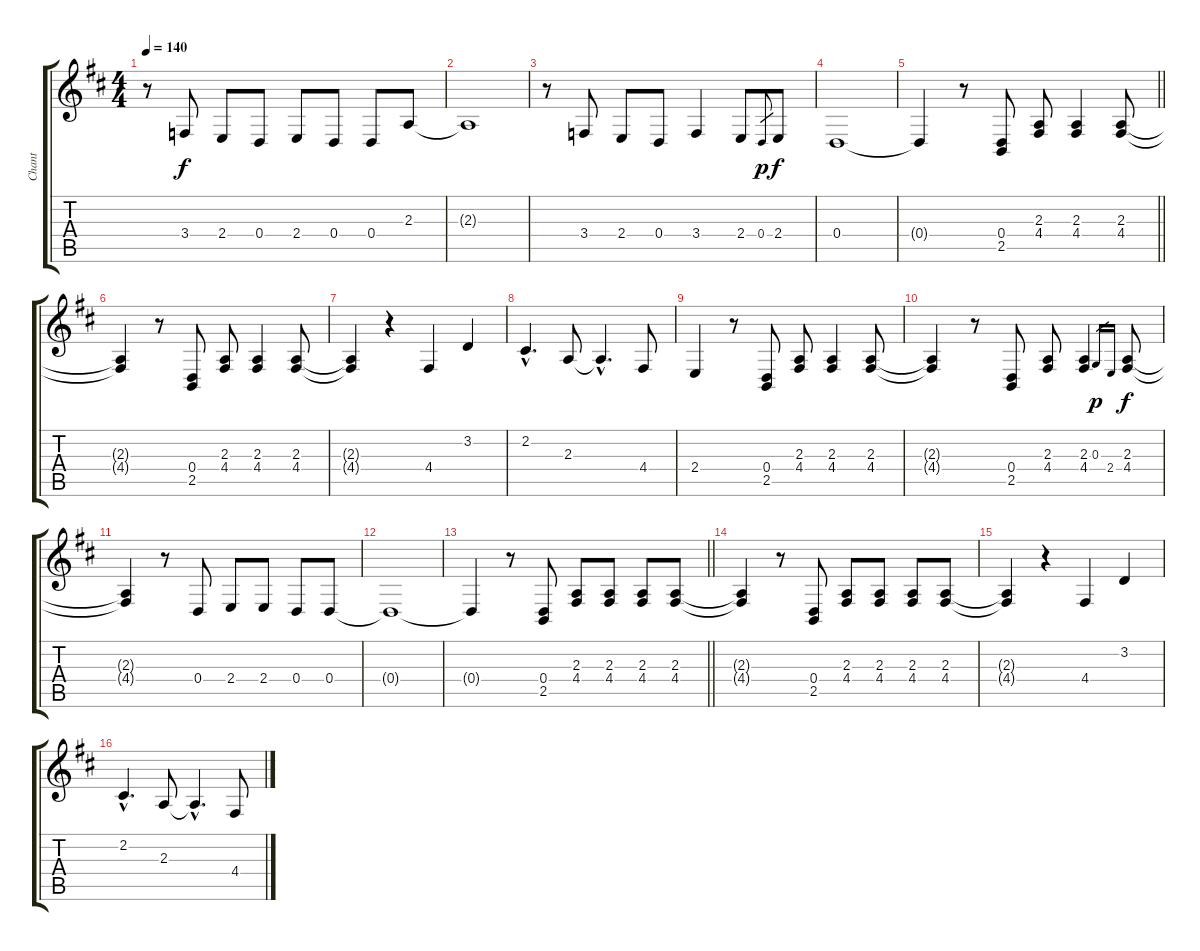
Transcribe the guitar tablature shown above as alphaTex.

\track ("Chant" "Chant") {instrument lead6voice}
\staff {score tabs}
\tuning (E4 B3 G3 D3 A2 E2) {hide}
\ts (4 4)
\tempo 140
\clef g2
\ks d
r.8{dy f} 3.4.8 2.4.8 0.4.8 2.4.8 0.4.8 0.4.8 2.3.8 |
2.3{t}.1 |
r.8 3.4.8 2.4.8 0.4.8 3.4.4 2.4.8 0.4.8{gr dy p} 2.4.8{dy f} |
0.4.1 |
\barLineRight lightlight
0.4{t}.4 r.8 (0.4 2.5).8 (2.3 4.4).8 (2.3 4.4).4 (2.3 4.4).8 |
(2.3{t} 4.4{t}).4 r.8 (0.4 2.5).8 (2.3 4.4).8 (2.3 4.4).4 (2.3 4.4).8 |
(2.3{t} 4.4{t}).4 r.4 4.4.4 3.2.4 |
2.2{hac}.4{d} 2.3.8 2.3{hac t}.4{d} 4.4.8 |
2.4.4 r.8 (0.4 2.5).8 (2.3 4.4).8 (2.3 4.4).4 (2.3 4.4).8 |
(2.3{t} 4.4{t}).4 r.8 (0.4 2.5).8 (2.3 4.4).8 (2.3 4.4).4 0.3.16{gr dy p} 2.4.16{gr} (2.3 4.4).8{dy f} |
(2.3{t} 4.4{t}).4 r.8 0.4.8 2.4.8 2.4.8 0.4.8 0.4.8 |
0.4{t}.1 |
\barLineRight lightlight
0.4{t}.4 r.8 (0.4 2.5).8 (2.3 4.4).8 (2.3 4.4).8 (2.3 4.4).8 (2.3 4.4).8 |
(2.3{t} 4.4{t}).4 r.8 (0.4 2.5).8 (2.3 4.4).8 (2.3 4.4).8 (2.3 4.4).8 (2.3 4.4).8 |
(2.3{t} 4.4{t}).4 r.4 4.4.4 3.2.4 |
2.2{hac}.4{d} 2.3.8 2.3{hac t}.4{d} 4.4.8
